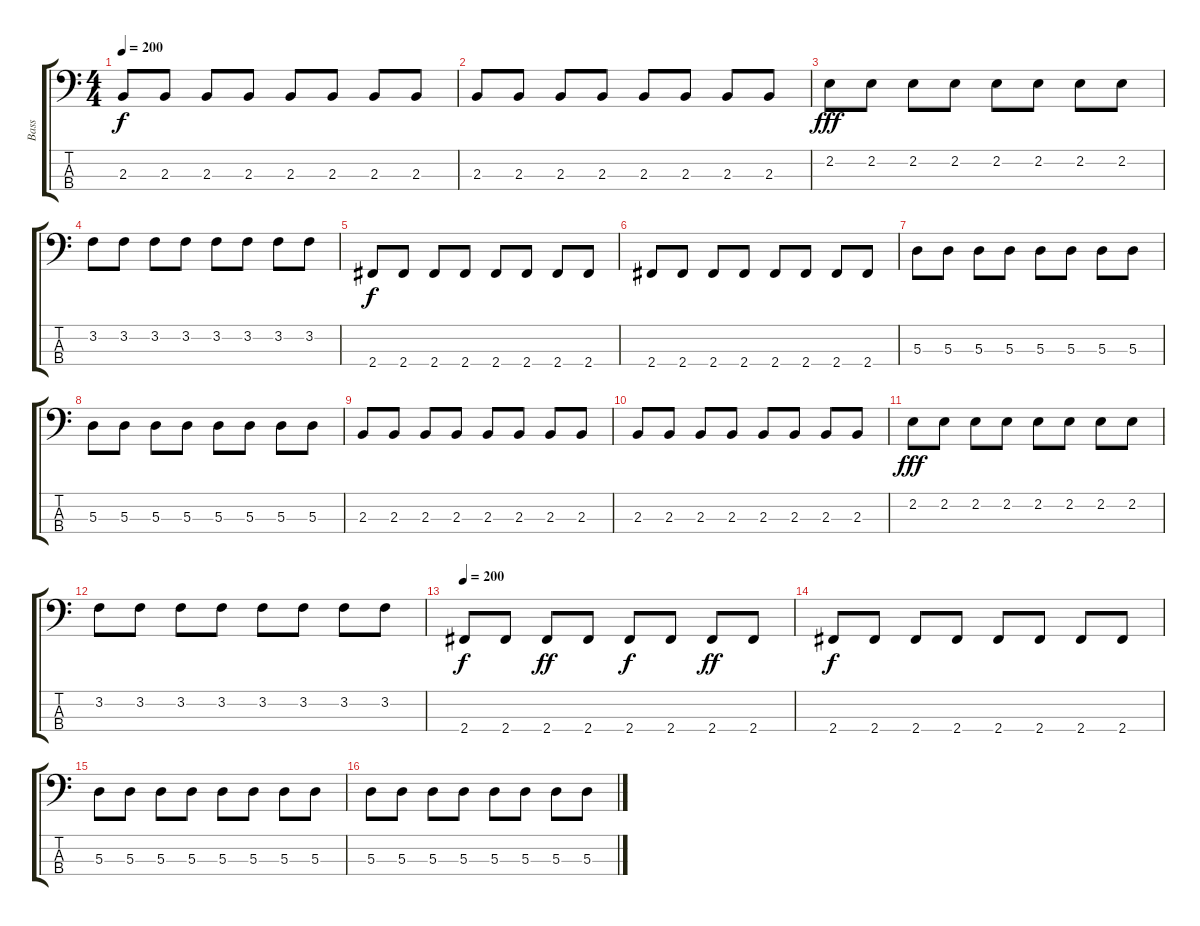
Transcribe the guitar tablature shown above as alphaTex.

\track ("Bass" "Bass") {instrument slapbass1}
\staff {score tabs}
\tuning (G2 D2 A1 E1) {hide}
\ts (4 4)
\tempo 200
\clef f4
\ks c
2.3.8{dy f} 2.3.8 2.3.8 2.3.8 2.3.8 2.3.8 2.3.8 2.3.8 |
2.3.8 2.3.8 2.3.8 2.3.8 2.3.8 2.3.8 2.3.8 2.3.8 |
2.2.8{dy fff} 2.2.8 2.2.8 2.2.8 2.2.8 2.2.8 2.2.8 2.2.8 |
3.2.8 3.2.8 3.2.8 3.2.8 3.2.8 3.2.8 3.2.8 3.2.8 |
2.4.8{dy f} 2.4.8 2.4.8 2.4.8 2.4.8 2.4.8 2.4.8 2.4.8 |
2.4.8 2.4.8 2.4.8 2.4.8 2.4.8 2.4.8 2.4.8 2.4.8 |
5.3.8 5.3.8 5.3.8 5.3.8 5.3.8 5.3.8 5.3.8 5.3.8 |
5.3.8 5.3.8 5.3.8 5.3.8 5.3.8 5.3.8 5.3.8 5.3.8 |
2.3.8 2.3.8 2.3.8 2.3.8 2.3.8 2.3.8 2.3.8 2.3.8 |
2.3.8 2.3.8 2.3.8 2.3.8 2.3.8 2.3.8 2.3.8 2.3.8 |
2.2.8{dy fff} 2.2.8 2.2.8 2.2.8 2.2.8 2.2.8 2.2.8 2.2.8 |
3.2.8 3.2.8 3.2.8 3.2.8 3.2.8 3.2.8 3.2.8 3.2.8 |
\tempo 200
2.4.8{dy f} 2.4.8 2.4.8{dy ff} 2.4.8 2.4.8{dy f} 2.4.8 2.4.8{dy ff} 2.4.8 |
2.4.8{dy f} 2.4.8 2.4.8 2.4.8 2.4.8 2.4.8 2.4.8 2.4.8 |
5.3.8 5.3.8 5.3.8 5.3.8 5.3.8 5.3.8 5.3.8 5.3.8 |
5.3.8 5.3.8 5.3.8 5.3.8 5.3.8 5.3.8 5.3.8 5.3.8
